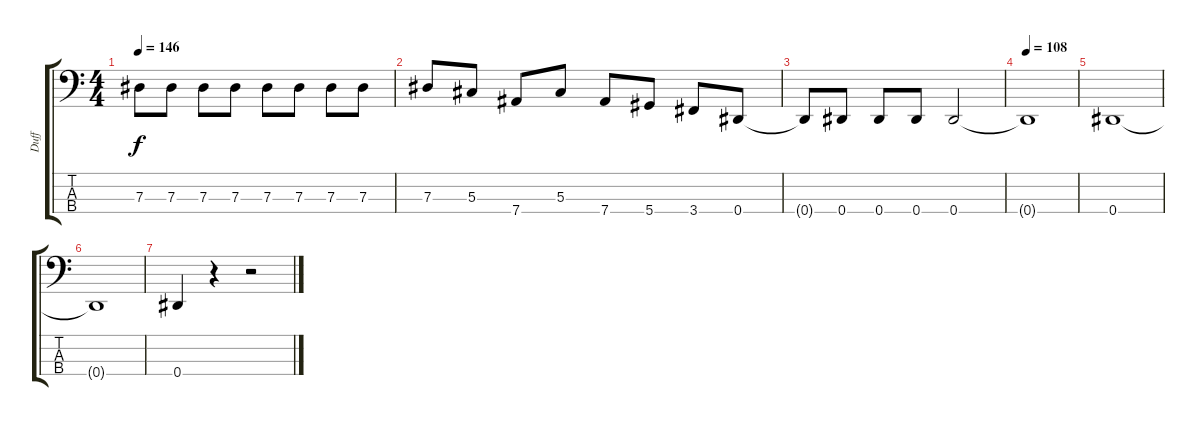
\track ("Duff" "Duff") {instrument electricbasspick}
\staff {score tabs}
\tuning (Gb2 Db2 Ab1 Eb1) {hide}
\ts (4 4)
\tempo 146
\clef f4
\ks c
7.3.8{dy f} 7.3.8 7.3.8 7.3.8 7.3.8 7.3.8 7.3.8 7.3.8 |
7.3.8 5.3.8 7.4.8 5.3.8 7.4.8 5.4.8 3.4.8 0.4.8 |
0.4{t}.8 0.4.8 0.4.8 0.4.8 0.4.2 |
\tempo 108
0.4{t}.1 |
0.4.1 |
0.4{t}.1 |
0.4.4 r.4 r.2
